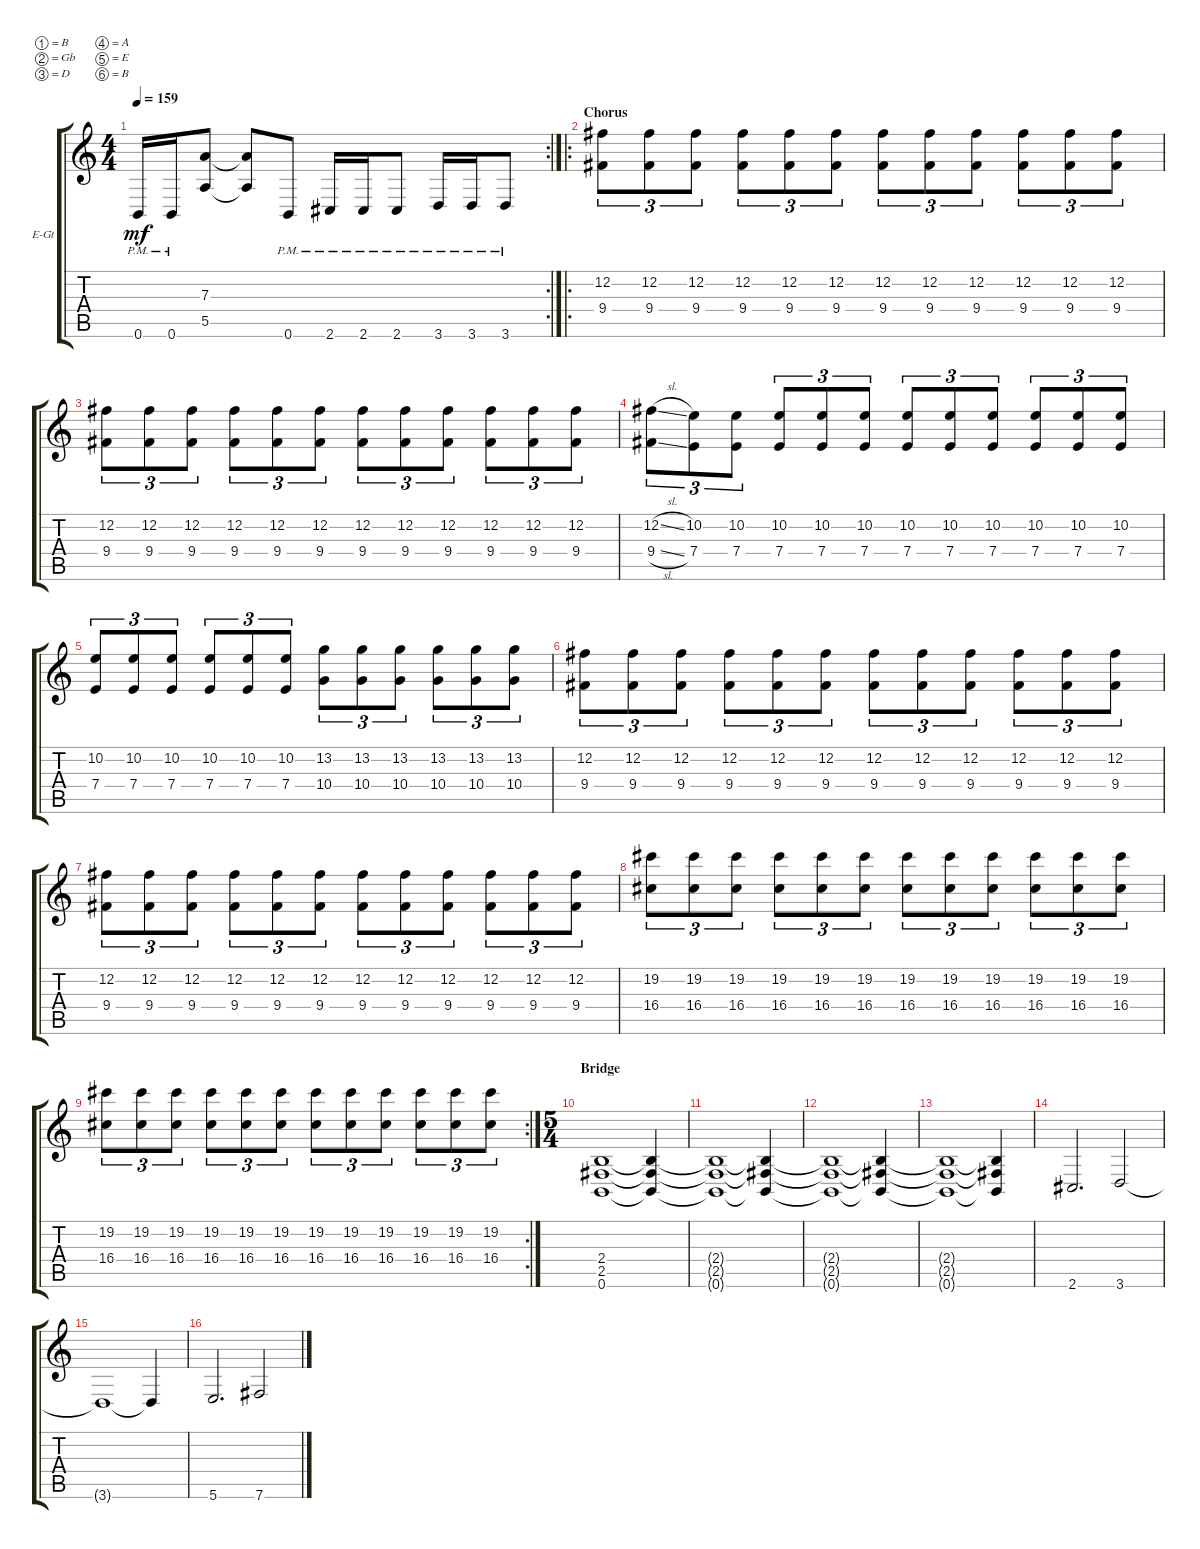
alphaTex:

\bracketExtendMode groupsimilarinstruments
\firstSystemTrackNameOrientation horizontal
\otherSystemsTrackNameOrientation horizontal
\track ("Electric Guitar 2" "E-Gt") {instrument distortionguitar}
\staff {score tabs}
\tuning (B3 Gb3 D3 A2 E2 B1)
\rc 2
\ts (4 4)
\tempo 159
\clef g2
\ks c
0.6{pm}.16{dy mf} 0.6{pm}.16 (5.5 7.3).8 (5.5{t} 7.3{t}).8 0.6{pm}.8 2.6{pm}.16 2.6{pm}.16 2.6{pm}.8 3.6{pm}.16 3.6{pm}.16 3.6{pm}.8 |
\ro
\section ("" "Chorus")
(9.4 12.2).8{tu (3 2)} (9.4 12.2).8{tu (3 2)} (9.4 12.2).8{tu (3 2)} (9.4 12.2).8{tu (3 2)} (9.4 12.2).8{tu (3 2)} (9.4 12.2).8{tu (3 2)} (9.4 12.2).8{tu (3 2)} (9.4 12.2).8{tu (3 2)} (9.4 12.2).8{tu (3 2)} (9.4 12.2).8{tu (3 2)} (9.4 12.2).8{tu (3 2)} (9.4 12.2).8{tu (3 2)} |
(9.4 12.2).8{tu (3 2)} (9.4 12.2).8{tu (3 2)} (9.4 12.2).8{tu (3 2)} (9.4 12.2).8{tu (3 2)} (9.4 12.2).8{tu (3 2)} (9.4 12.2).8{tu (3 2)} (9.4 12.2).8{tu (3 2)} (9.4 12.2).8{tu (3 2)} (9.4 12.2).8{tu (3 2)} (9.4 12.2).8{tu (3 2)} (9.4 12.2).8{tu (3 2)} (9.4 12.2).8{tu (3 2)} |
(9.4{sl} 12.2{sl}).8{tu (3 2)} (7.4 10.2).8{tu (3 2)} (7.4 10.2).8{tu (3 2)} (7.4 10.2).8{tu (3 2)} (7.4 10.2).8{tu (3 2)} (7.4 10.2).8{tu (3 2)} (7.4 10.2).8{tu (3 2)} (7.4 10.2).8{tu (3 2)} (7.4 10.2).8{tu (3 2)} (7.4 10.2).8{tu (3 2)} (7.4 10.2).8{tu (3 2)} (7.4 10.2).8{tu (3 2)} |
(7.4 10.2).8{tu (3 2)} (7.4 10.2).8{tu (3 2)} (7.4 10.2).8{tu (3 2)} (7.4 10.2).8{tu (3 2)} (7.4 10.2).8{tu (3 2)} (7.4 10.2).8{tu (3 2)} (13.2 10.4).8{tu (3 2)} (13.2 10.4).8{tu (3 2)} (13.2 10.4).8{tu (3 2)} (13.2 10.4).8{tu (3 2)} (13.2 10.4).8{tu (3 2)} (13.2 10.4).8{tu (3 2)} |
(9.4 12.2).8{tu (3 2)} (9.4 12.2).8{tu (3 2)} (9.4 12.2).8{tu (3 2)} (9.4 12.2).8{tu (3 2)} (9.4 12.2).8{tu (3 2)} (9.4 12.2).8{tu (3 2)} (9.4 12.2).8{tu (3 2)} (9.4 12.2).8{tu (3 2)} (9.4 12.2).8{tu (3 2)} (9.4 12.2).8{tu (3 2)} (9.4 12.2).8{tu (3 2)} (9.4 12.2).8{tu (3 2)} |
(9.4 12.2).8{tu (3 2)} (9.4 12.2).8{tu (3 2)} (9.4 12.2).8{tu (3 2)} (9.4 12.2).8{tu (3 2)} (9.4 12.2).8{tu (3 2)} (9.4 12.2).8{tu (3 2)} (9.4 12.2).8{tu (3 2)} (9.4 12.2).8{tu (3 2)} (9.4 12.2).8{tu (3 2)} (9.4 12.2).8{tu (3 2)} (9.4 12.2).8{tu (3 2)} (9.4 12.2).8{tu (3 2)} |
(19.2 16.4).8{tu (3 2)} (19.2 16.4).8{tu (3 2)} (19.2 16.4).8{tu (3 2)} (19.2 16.4).8{tu (3 2)} (19.2 16.4).8{tu (3 2)} (19.2 16.4).8{tu (3 2)} (19.2 16.4).8{tu (3 2)} (19.2 16.4).8{tu (3 2)} (19.2 16.4).8{tu (3 2)} (19.2 16.4).8{tu (3 2)} (19.2 16.4).8{tu (3 2)} (19.2 16.4).8{tu (3 2)} |
\rc 2
(19.2 16.4).8{tu (3 2)} (19.2 16.4).8{tu (3 2)} (19.2 16.4).8{tu (3 2)} (19.2 16.4).8{tu (3 2)} (19.2 16.4).8{tu (3 2)} (19.2 16.4).8{tu (3 2)} (19.2 16.4).8{tu (3 2)} (19.2 16.4).8{tu (3 2)} (19.2 16.4).8{tu (3 2)} (19.2 16.4).8{tu (3 2)} (19.2 16.4).8{tu (3 2)} (19.2 16.4).8{tu (3 2)} |
\ts (5 4)
\section ("" "Bridge")
(0.6 2.5 2.4).1 (0.6{t} 2.5{t} 2.4{t}).4 |
(0.6{t} 2.5{t} 2.4{t}).1 (0.6{t} 2.5{t} 2.4{t}).4 |
(0.6{t} 2.5{t} 2.4{t}).1 (0.6{t} 2.5{t} 2.4{t}).4 |
(0.6{t} 2.5{t} 2.4{t}).1 (0.6{t} 2.5{t} 2.4{t}).4 |
2.6.2{d} 3.6.2 |
3.6{t}.1 3.6{t}.4 |
5.6.2{d} 7.6.2
